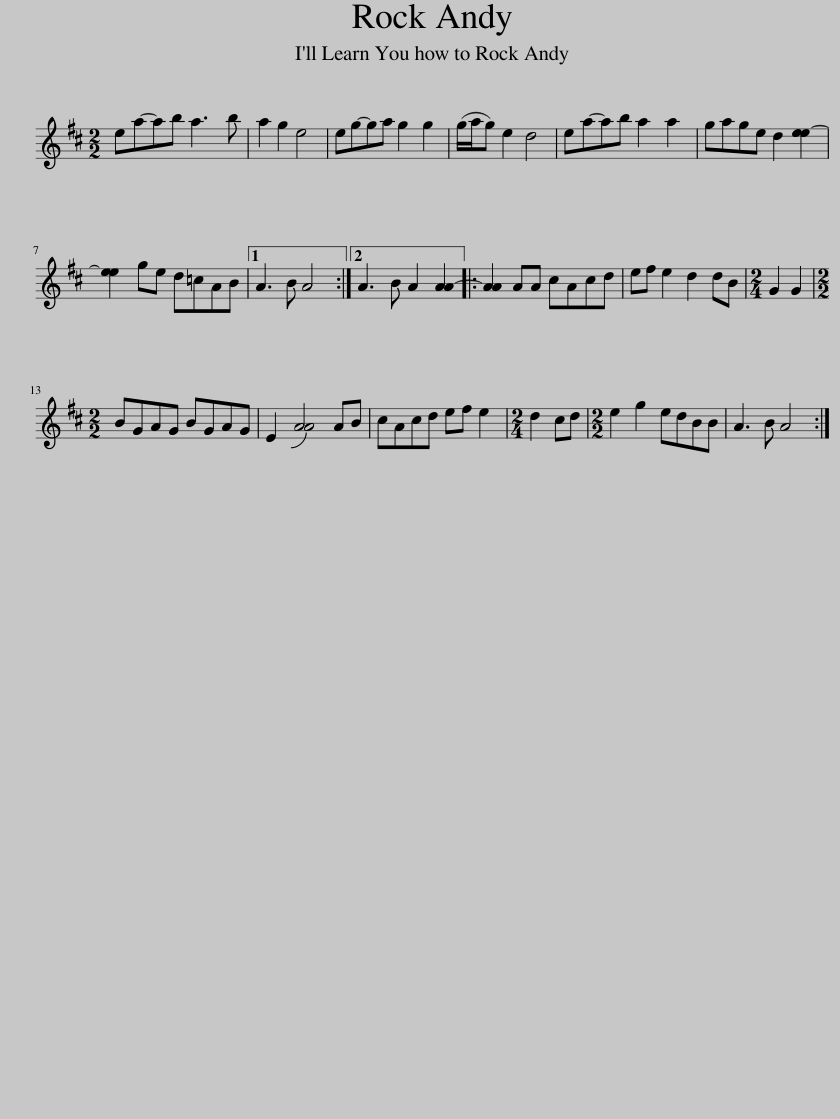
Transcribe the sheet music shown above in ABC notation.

X:1
L:1/8
M:2/2
I:linebreak $
K:D
V:1 treble
V:1
 ea-ab a3 b | a2 g2 e4 | eg-ga g2 g2 | (g/a/g) e2 d4 | ea-ab a2 a2 | %5
 gage d2 [ee-]2 |$ [ee]2 ge d=cAB |1 A3 B A4 :|2 A3 B A2 [AA-]2 |: [AA]2 AA cAcd | %10
 ef e2 d2 dB |[M:2/4] G2 G2 |$[M:2/2] BGAG BGAG | E2 !slide![AA]4 AB | cAcd ef e2 | %15
[M:2/4] d2 cd |[M:2/2] e2 g2 edBB | A3 B A4 :| %18
